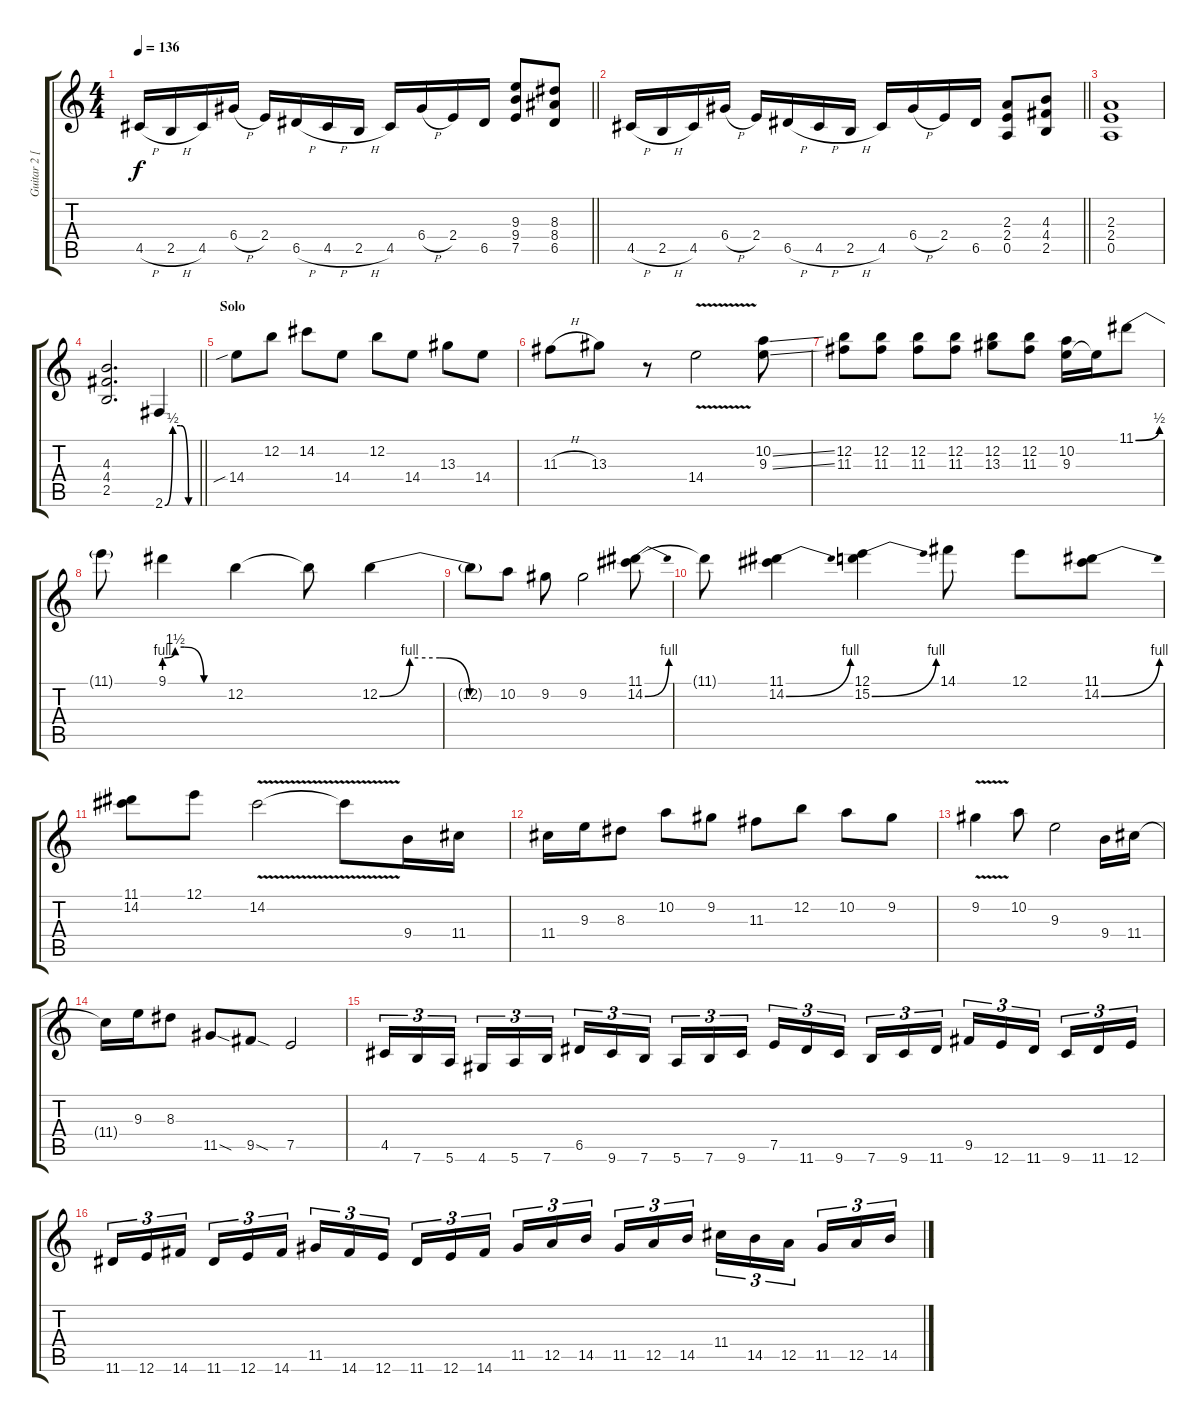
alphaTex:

\track ("Guitar 2 [Lead]" "Guitar 2 [") {instrument distortionguitar}
\staff {score tabs}
\tuning (E4 B3 G3 D3 A2 E2) {hide}
\ts (4 4)
\tempo 136
\clef g2
\barLineRight lightlight
\ks c
4.5{h}.16{dy f} 2.5{h}.16 4.5.16 6.4{h}.16 2.4.16 6.5{h}.16 4.5{h}.16 2.5{h}.16 4.5.16 6.4{h}.16 2.4.16 6.5.16 (9.3 9.4 7.5).8 (8.3 8.4 6.5).8 |
\barLineRight lightlight
4.5{h}.16 2.5{h}.16 4.5.16 6.4{h}.16 2.4.16 6.5{h}.16 4.5{h}.16 2.5{h}.16 4.5.16 6.4{h}.16 2.4.16 6.5.16 (2.3 2.4 0.5).8 (4.3 4.4 2.5).8 |
(2.3 2.4 0.5).1 |
\barLineRight lightlight
(4.3 4.4 2.5).2{d} 2.6{be (custom 0 0 15 2 30 2 45 0 60 0)}.4 |
\section ("" "Solo")
14.4{sib}.8 12.2.8 14.2.8 14.4.8 12.2.8 14.4.8 13.3.8 14.4.8 |
11.3{h}.8 13.3.8 r.8 14.4{v}.2 (10.2{ss} 9.3{ss}).8 |
(12.2 11.3).8 (12.2 11.3).8 (12.2 11.3).8 (12.2 11.3).8 (12.2 13.3).8 (12.2 11.3).8 (10.2 9.3).16 9.3{t}.16 11.1{be (bend 0 0 60 2)}.8 |
11.1{t}.8 9.1{be (custom 0 4 11 6 20 6 40 0 60 0)}.4 12.2.4 12.2{t}.8 12.2{be (custom 0 0 15 4 30 4 45 0 60 0)}.4 |
12.2{t}.8 10.2.8 9.2.8 9.2.2 (11.1 14.2{be (bend 0 0 60 4)}).8 |
11.1{t}.8 (11.1 14.2{be (bend 0 0 60 4)}).4 (12.1 15.2{be (bend 0 0 60 4)}).4 14.1.8 12.1.8 (11.1 14.2{be (bend 0 0 60 4)}).8 |
(11.1 14.2).8 12.1.8 14.2{v}.2 14.2{t}.8 9.4.16 11.4.16 |
11.4.16 9.3.16 8.3.8 10.2.8 9.2.8 11.3.8 12.2.8 10.2.8 9.2.8 |
9.2{v}.4 10.2.8 9.3.2 9.4.16 11.4.16 |
11.4{t}.16 9.3.16 8.3.8 11.5{sod}.8 9.5{sod}.8 7.5.2 |
4.5.16{tu (3 2)} 7.6.16{tu (3 2)} 5.6.16{tu (3 2) beam splitsecondary} 4.6.16{tu (3 2)} 5.6.16{tu (3 2)} 7.6.16{tu (3 2)} 6.5.16{tu (3 2)} 9.6.16{tu (3 2)} 7.6.16{tu (3 2) beam splitsecondary} 5.6.16{tu (3 2)} 7.6.16{tu (3 2)} 9.6.16{tu (3 2)} 7.5.16{tu (3 2)} 11.6.16{tu (3 2)} 9.6.16{tu (3 2) beam splitsecondary} 7.6.16{tu (3 2)} 9.6.16{tu (3 2)} 11.6.16{tu (3 2)} 9.5.16{tu (3 2)} 12.6.16{tu (3 2)} 11.6.16{tu (3 2) beam splitsecondary} 9.6.16{tu (3 2)} 11.6.16{tu (3 2)} 12.6.16{tu (3 2)} |
11.6.16{tu (3 2)} 12.6.16{tu (3 2)} 14.6.16{tu (3 2) beam splitsecondary} 11.6.16{tu (3 2)} 12.6.16{tu (3 2)} 14.6.16{tu (3 2)} 11.5.16{tu (3 2)} 14.6.16{tu (3 2)} 12.6.16{tu (3 2) beam splitsecondary} 11.6.16{tu (3 2)} 12.6.16{tu (3 2)} 14.6.16{tu (3 2)} 11.5.16{tu (3 2)} 12.5.16{tu (3 2)} 14.5.16{tu (3 2) beam splitsecondary} 11.5.16{tu (3 2)} 12.5.16{tu (3 2)} 14.5.16{tu (3 2)} 11.4.16{tu (3 2)} 14.5.16{tu (3 2)} 12.5.16{tu (3 2) beam splitsecondary} 11.5.16{tu (3 2)} 12.5.16{tu (3 2)} 14.5.16{tu (3 2)}
